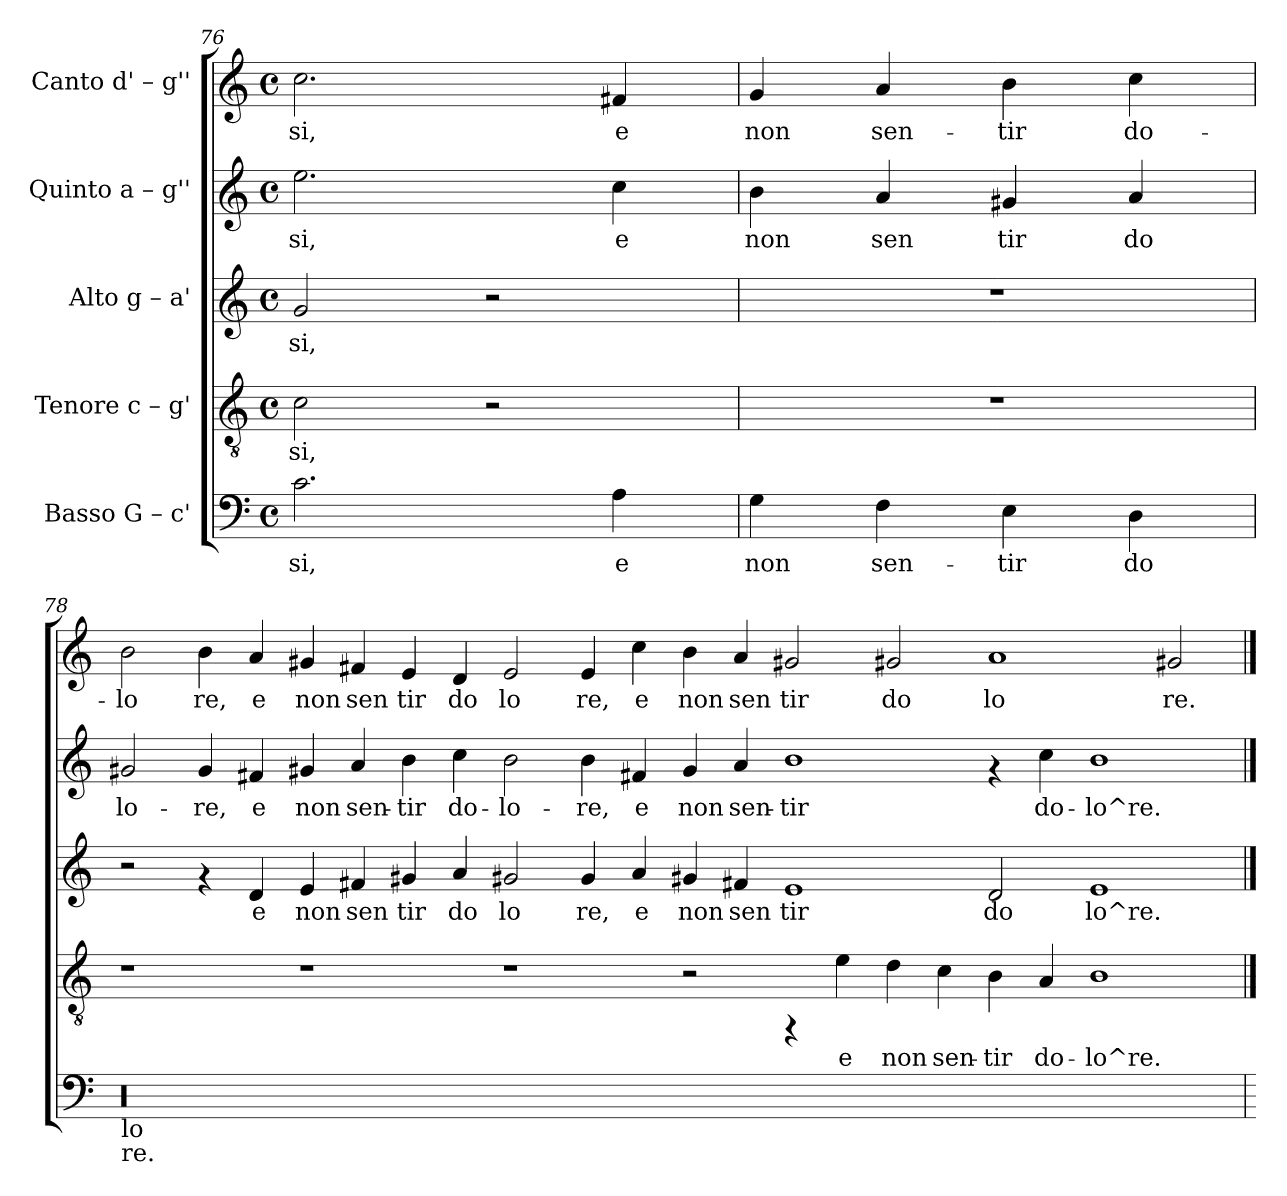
**kern	**text	**kern	**text	**kern	**text	**kern	**text	**kern	**text
*part5	*part5	*part4	*part4	*part3	*part3	*part2	*part2	*part1	*part1
*staff5	*staff5	*staff4	*staff4	*staff3	*staff3	*staff2	*staff2	*staff1	*staff1
*I"Basso  G – c'	*	*I"Tenore  c – g'	*	*I"Alto  g – a'	*	*I"Quinto  a – g''	*	*I"Canto  d' – g''	*
*clefF4	*	*clefGv2	*	*clefG2	*	*clefG2	*	*clefG2	*
*k[]	*	*k[]	*	*k[]	*	*k[]	*	*k[]	*
*C:	*	*C:	*	*C:	*	*C:	*	*C:	*
*M4/4	*	*M4/4	*	*M4/4	*	*M4/4	*	*M4/4	*
*met(c)	*	*met(c)	*	*met(c)	*	*met(c)	*	*met(c)	*
=76	=76	=76	=76	=76	=76	=76	=76	=76	=76
!	!LO:LY:b:rj	!	!LO:LY:b:rj	!	!LO:LY:b:rj	!	!LO:LY:b:rj	!	!LO:LY:b:rj
2.c\	-si,	2c\	-si,	2g/	si,	2.ee\	si,	2.cc\	-si,
.	.	2r	.	2r	.	.	.	.	.
!	!LO:LY:b:rj	!	!	!	!	!	!LO:LY:b:rj	!	!LO:LY:b:rj
4A\	e	.	.	.	.	4cc\	e	4f#X/	e
=77	=77	=77	=77	=77	=77	=77	=77	=77	=77
!	!LO:LY:b:rj	!	!	!	!	!	!LO:LY:b:rj	!	!LO:LY:b:rj
4G\	non	1r	.	1r	.	4b\	non	4g/	non
!	!LO:LY:b:rj	!	!	!	!	!	!LO:LY:b:rj	!	!LO:LY:b:rj
4F\	sen-	.	.	.	.	4a/	sen	4a/	sen-
!	!LO:LY:b:rj	!	!	!	!	!	!LO:LY:b:rj	!	!LO:LY:b:rj
4E\	-tir	.	.	.	.	4g#X/	tir	4b\	-tir
!	!LO:LY:b:rj	!	!	!	!	!	!LO:LY:b:rj	!	!LO:LY:b:rj
4D\	do-	.	.	.	.	4a/	do	4cc\	do-
!!LO:PB:g=z
=78	=78	=78	=78	=78	=78	=78	=78	=78	=78
!LO:TX:b:t=lo	!	!	!	!	!	!	!	!	!
!LO:TX:b:t=re.	!	!	!	!	!	!	!	!	!
!	!	!	!	!	!	!	!LO:LY:b:rj	!	!LO:LY:b:rj
00.r	.	1r	.	2r	.	2g#X/	lo-	2b\	-lo
!	!	!	!	!	!	!	!LO:LY:b:rj	!	!LO:LY:b:rj
.	.	.	.	4rf	.	4g#/	-re,	4b\	re,
!	!	!	!	!	!LO:LY:b:rj	!	!LO:LY:b:rj	!	!LO:LY:b:rj
.	.	.	.	4d/	e	4f#X/	e	4a/	e
!	!	!	!	!	!LO:LY:b:rj	!	!LO:LY:b:rj	!	!LO:LY:b:rj
.	.	1r	.	4e/	non	4g#X/	non	4g#/	non
!	!	!	!	!	!LO:LY:b:rj	!	!LO:LY:b:rj	!	!LO:LY:b:rj
.	.	.	.	4f#X/	sen	4a/	sen-	4f#X/	sen
!	!	!	!	!	!LO:LY:b:rj	!	!LO:LY:b:rj	!	!LO:LY:b:rj
.	.	.	.	4g#X/	tir	4b\	-tir	4e/	tir
!	!	!	!	!	!LO:LY:b:rj	!	!LO:LY:b:rj	!	!LO:LY:b:rj
.	.	.	.	4a/	do	4cc\	do-	4d/	do
!	!	!	!	!	!LO:LY:b:rj	!	!LO:LY:b:rj	!	!LO:LY:b:rj
.	.	1r	.	2g#X/	lo	2b\	-lo-	2e/	lo
!	!	!	!	!	!LO:LY:b:rj	!	!LO:LY:b:rj	!	!LO:LY:b:rj
.	.	.	.	4g#/	re,	4b\	-re,	4e/	re,
!	!	!	!	!	!LO:LY:b:rj	!	!LO:LY:b:rj	!	!LO:LY:b:rj
.	.	.	.	4a/	e	4f#X/	e	4cc\	e
!	!	!	!	!	!LO:LY:b:rj	!	!LO:LY:b:rj	!	!LO:LY:b:rj
.	.	2r	.	4g#X/	non	4g#/	non	4b\	non
!	!	!	!	!	!LO:LY:b:rj	!	!LO:LY:b:rj	!	!LO:LY:b:rj
.	.	.	.	4f#X/	sen	4a/	sen-	4a/	sen
!	!	!	!	!	!LO:LY:b:rj	!	!LO:LY:b:rj	!	!LO:LY:b:rj
.	.	4rFF	.	1e	tir	1b	-tir	2g#X/	tir
!	!	!	!LO:LY:b:rj	!	!	!	!	!	!
.	.	4e\	e	.	.	.	.	.	.
!	!	!	!LO:LY:b:rj	!	!	!	!	!	!LO:LY:b:rj
.	.	4d\	non	.	.	.	.	2g#X/	do
!	!	!	!LO:LY:b:rj	!	!	!	!	!	!
.	.	4c\	sen-	.	.	.	.	.	.
!	!	!	!LO:LY:b:rj	!	!LO:LY:b:rj	!	!	!	!LO:LY:b:rj
.	.	4B\	-tir	2d/	do	4rf	.	1a	lo
!	!	!	!LO:LY:b:rj	!	!	!	!LO:LY:b:rj	!	!
.	.	4A/	do-	.	.	4cc\	do-	.	.
!	!	!	!LO:LY:b:rj	!	!LO:LY:b:rj	!	!LO:LY:b:rj	!	!
.	.	1B	-lo^re.-	1e	lo^re.	1b	-lo^re.-	.	.
!	!	!	!	!	!	!	!	!	!LO:LY:b:rj
.	.	.	.	.	.	.	.	2g#X/	re.
=	==	==	==	==	==	==	==	==	==
*-	*-	*-	*-	*-	*-	*-	*-	*-	*-
